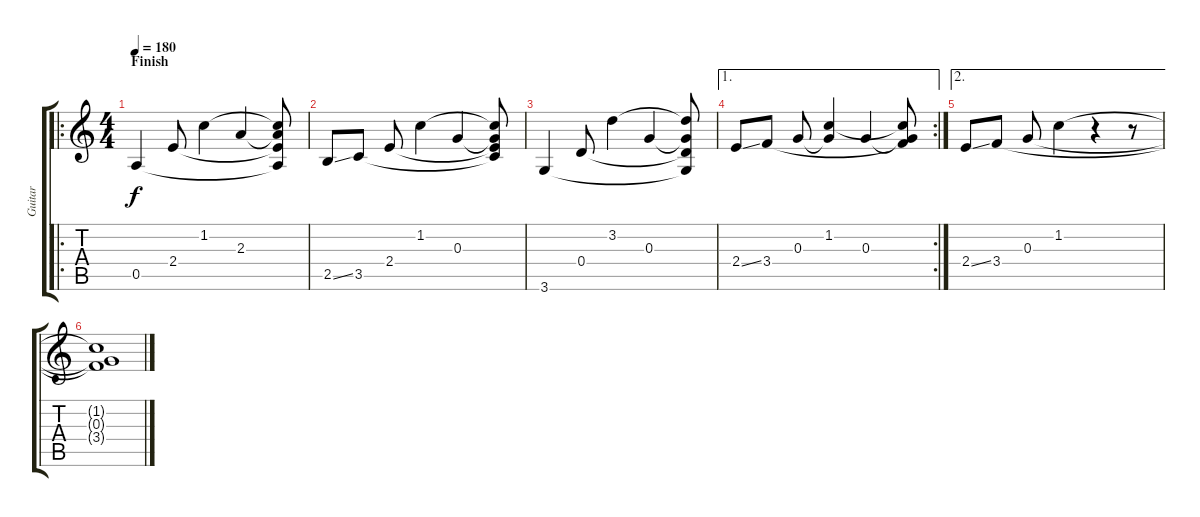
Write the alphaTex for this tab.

\track ("Guitar" "Guitar") {instrument acousticguitarsteel}
\staff {score tabs}
\tuning (E4 B3 G3 D3 A2 E2) {hide}
\ro
\ts (4 4)
\section ("" "Finish")
\tempo 180
\clef g2
\ks c
0.5.4{dy f instrument acousticguitarsteel} 2.4.8 1.2.4 2.3.4 (1.2{t} 2.3{t} 2.4{t} 0.5{t}).8 |
2.5{ss}.8 3.5.8 2.4.8 1.2.4 0.3.4 (1.2{t} 0.3{t} 2.4{t} 3.5{t}).8 |
3.6.4 0.4.8 3.2.4 0.3.4 (3.2{t} 0.3{t} 0.4{t} 3.6{t}).8 |
\ae 1
\rc 2
2.4{ss}.8 3.4.8 0.3.8 (1.2 0.3{t}).4 0.3.4 (1.2{t} 0.3{t} 3.4{t}).8 |
\ae 2
2.4{ss}.8 3.4.8 0.3.8 1.2.4 r.4 r.8 |
(1.2{t} 0.3{t} 3.4{t}).1
